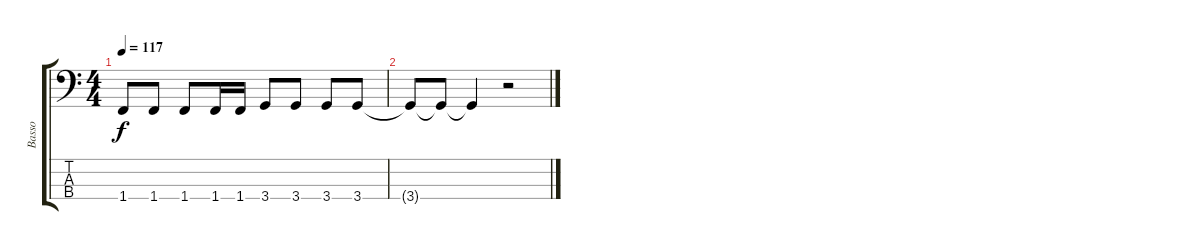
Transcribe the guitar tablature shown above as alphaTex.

\track ("Basso" "Basso") {instrument electricbasspick}
\staff {score tabs}
\tuning (G2 D2 A1 E1) {hide}
\ts (4 4)
\tempo 117
\clef f4
\ks c
1.4.8{dy f} 1.4.8 1.4.8 1.4.16 1.4.16 3.4.8 3.4.8 3.4.8 3.4.8 |
3.4{t}.8 3.4{t}.8 3.4{t}.4 r.2
